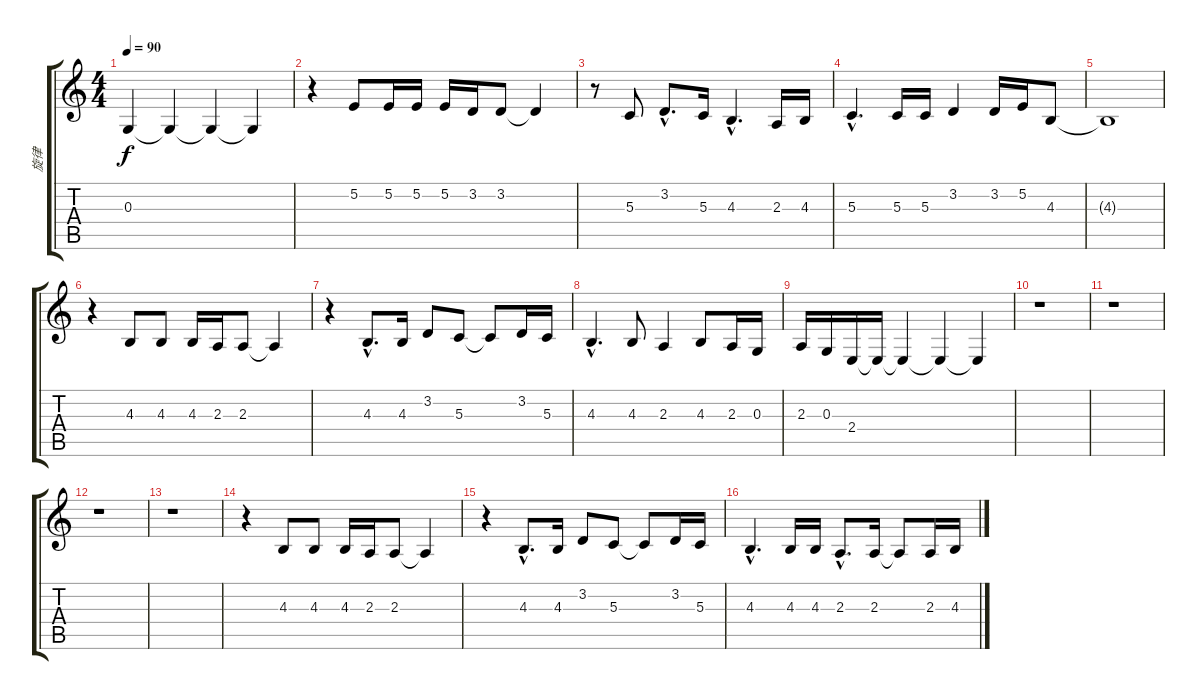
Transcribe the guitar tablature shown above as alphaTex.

\track ("旋律" "旋律") {instrument sopranosax}
\staff {score tabs}
\tuning (E4 B3 G3 D3 A2 E2) {hide}
\ts (4 4)
\tempo 90
\clef g2
\ks c
0.3.4{dy f} 0.3{t}.4 0.3{t}.4 0.3{t}.4 |
r.4 5.2.8 5.2.16 5.2.16 5.2.16 3.2.16 3.2.8 3.2{t}.4 |
r.8 5.3.8 3.2{hac}.8{d} 5.3.16 4.3{hac}.4{d} 2.3.16 4.3.16 |
5.3{hac}.4{d} 5.3.16 5.3.16 3.2.4 3.2.16 5.2.16 4.3.8 |
4.3{t}.1 |
r.4 4.3.8 4.3.8 4.3.16 2.3.16 2.3.8 2.3{t}.4 |
r.4 4.3{hac}.8{d} 4.3.16 3.2.8 5.3.8 5.3{t}.8 3.2.16 5.3.16 |
4.3{hac}.4{d} 4.3.8 2.3.4 4.3.8 2.3.16 0.3.16 |
2.3.16 0.3.16 2.4.16 2.4{t}.16 2.4{t}.4 2.4{t}.4 2.4{t}.4 |
r.1 |
r.1 |
r.1 |
r.1 |
r.4 4.3.8 4.3.8 4.3.16 2.3.16 2.3.8 2.3{t}.4 |
r.4 4.3{hac}.8{d} 4.3.16 3.2.8 5.3.8 5.3{t}.8 3.2.16 5.3.16 |
4.3{hac}.4{d} 4.3.16 4.3.16 2.3{hac}.8{d} 2.3.16 2.3{t}.8 2.3.16 4.3.16
